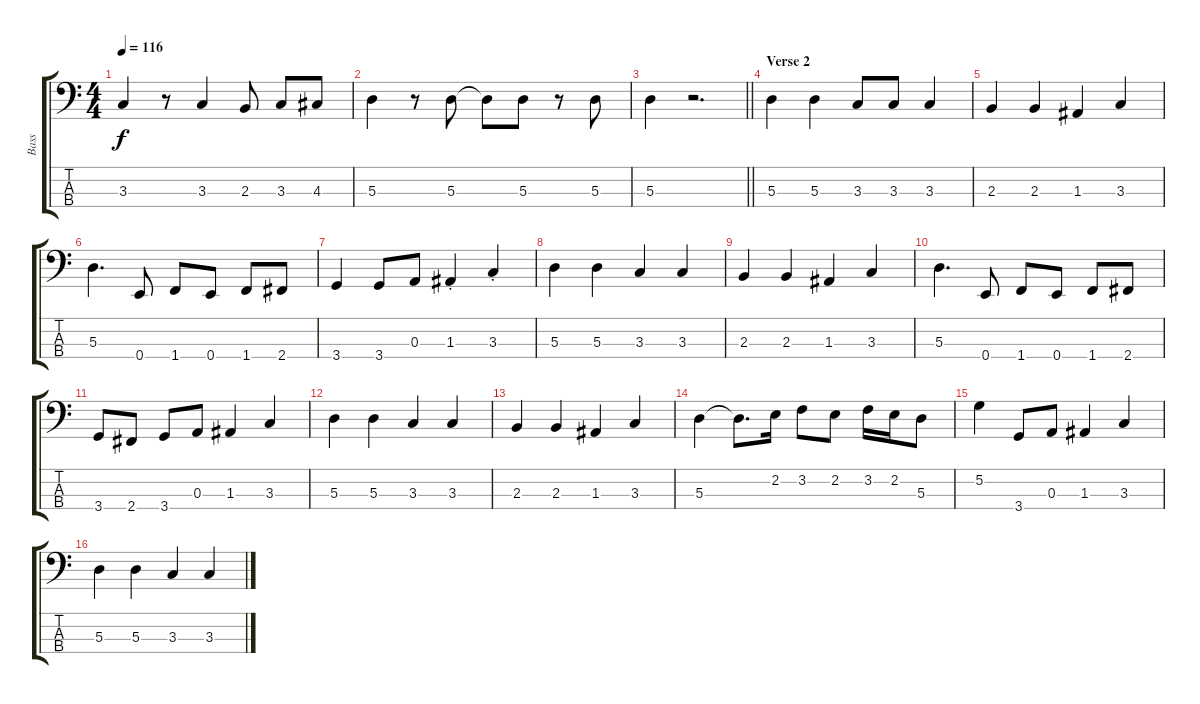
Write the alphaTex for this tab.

\track ("Bass" "Bass") {instrument electricbassfinger}
\staff {score tabs}
\tuning (G2 D2 A1 E1) {hide}
\ts (4 4)
\tempo 116
\clef f4
\ks c
3.3.4{dy f} r.8 3.3.4 2.3.8 3.3.8 4.3.8 |
5.3.4 r.8 5.3.8 5.3{t}.8 5.3.8 r.8 5.3.8 |
\barLineRight lightlight
5.3.4 r.2{d} |
\section ("" "Verse 2")
5.3.4 5.3.4 3.3.8 3.3.8 3.3.4 |
2.3.4 2.3.4 1.3.4 3.3.4 |
5.3.4{d} 0.4.8 1.4.8 0.4.8 1.4.8 2.4.8 |
3.4.4 3.4.8 0.3.8 1.3{st}.4 3.3{st}.4 |
5.3.4 5.3.4 3.3.4 3.3.4 |
2.3.4 2.3.4 1.3.4 3.3.4 |
5.3.4{d} 0.4.8 1.4.8 0.4.8 1.4.8 2.4.8 |
3.4.8 2.4.8 3.4.8 0.3.8 1.3.4 3.3.4 |
5.3.4 5.3.4 3.3.4 3.3.4 |
2.3.4 2.3.4 1.3.4 3.3.4 |
5.3.4 5.3{t}.8{d} 2.2.16 3.2.8 2.2.8 3.2.16 2.2.16 5.3.8 |
5.2.4 3.4.8 0.3.8 1.3.4 3.3.4 |
5.3.4 5.3.4 3.3.4 3.3.4
